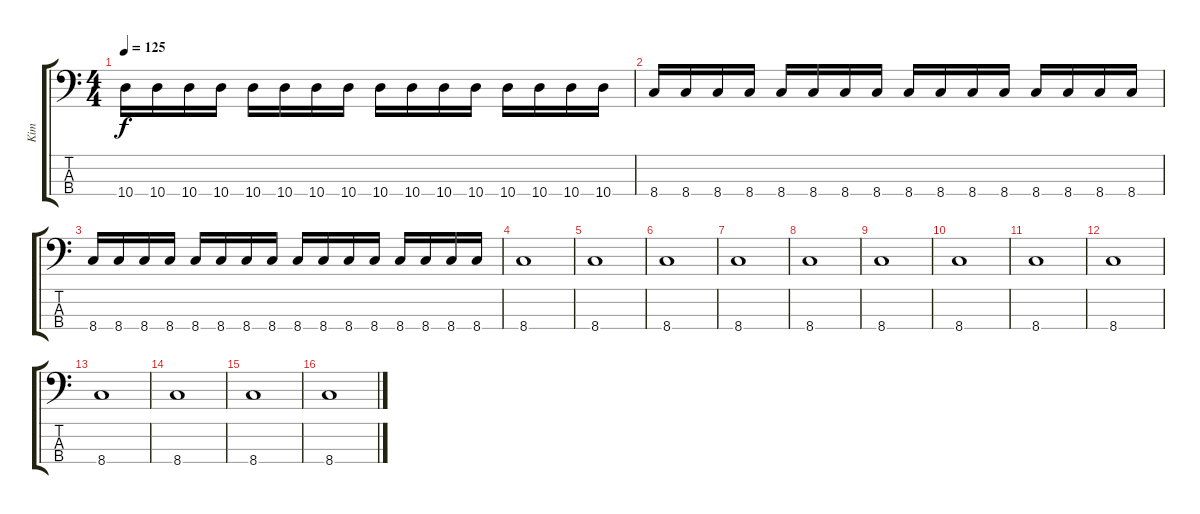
\track ("Kim" "Kim") {instrument electricbasspick}
\staff {score tabs}
\tuning (G2 D2 A1 E1) {hide}
\ts (4 4)
\tempo 125
\clef f4
\ks c
10.4.16{dy f} 10.4.16 10.4.16 10.4.16 10.4.16 10.4.16 10.4.16 10.4.16 10.4.16 10.4.16 10.4.16 10.4.16 10.4.16 10.4.16 10.4.16 10.4.16 |
8.4.16 8.4.16 8.4.16 8.4.16 8.4.16 8.4.16 8.4.16 8.4.16 8.4.16 8.4.16 8.4.16 8.4.16 8.4.16 8.4.16 8.4.16 8.4.16 |
8.4.16 8.4.16 8.4.16 8.4.16 8.4.16 8.4.16 8.4.16 8.4.16 8.4.16 8.4.16 8.4.16 8.4.16 8.4.16 8.4.16 8.4.16 8.4.16 |
8.4.1 |
8.4.1 |
8.4.1 |
8.4.1 |
8.4.1 |
8.4.1 |
8.4.1 |
8.4.1 |
8.4.1 |
8.4.1 |
8.4.1 |
8.4.1 |
8.4.1
